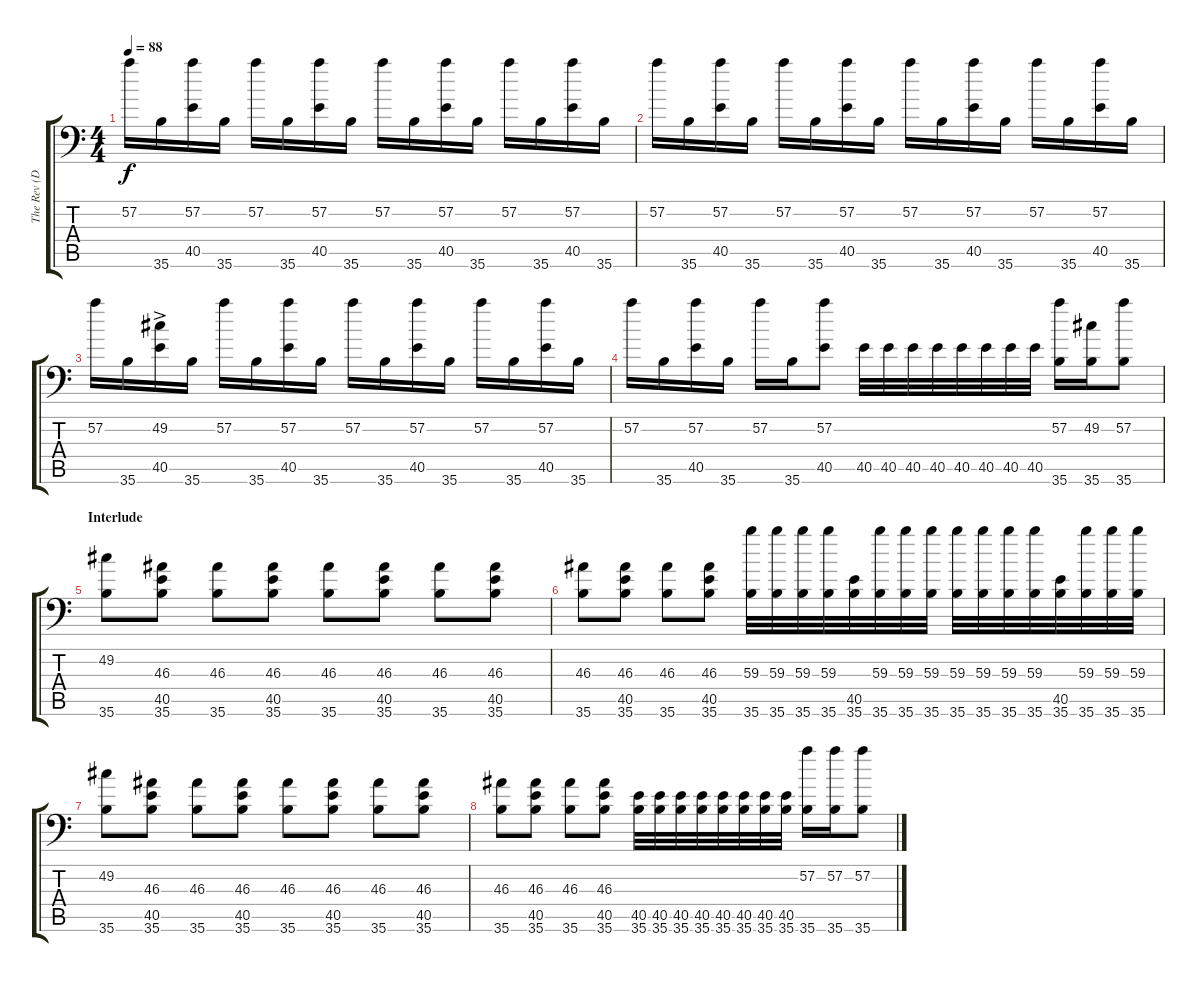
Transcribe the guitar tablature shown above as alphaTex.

\track ("The Rev (Drums)" "The Rev (D") {instrument acousticgrandpiano}
\staff {score tabs}
\tuning (C-1 C-1 C-1 C-1 C-1 C-1) {hide}
\ts (4 4)
\tempo 88
\clef f4
\ks c
57.2.16{dy f} 35.6.16 (57.2 40.5).16 35.6.16 57.2.16 35.6.16 (57.2 40.5).16 35.6.16 57.2.16 35.6.16 (57.2 40.5).16 35.6.16 57.2.16 35.6.16 (57.2 40.5).16 35.6.16 |
57.2.16 35.6.16 (57.2 40.5).16 35.6.16 57.2.16 35.6.16 (57.2 40.5).16 35.6.16 57.2.16 35.6.16 (57.2 40.5).16 35.6.16 57.2.16 35.6.16 (57.2 40.5).16 35.6.16 |
57.2.16 35.6.16 (49.2{ac} 40.5).16 35.6.16 57.2.16 35.6.16 (57.2 40.5).16 35.6.16 57.2.16 35.6.16 (57.2 40.5).16 35.6.16 57.2.16 35.6.16 (57.2 40.5).16 35.6.16 |
57.2.16 35.6.16 (57.2 40.5).16 35.6.16 57.2.16 35.6.16 (57.2 40.5).8 40.5.32 40.5.32 40.5.32 40.5.32 40.5.32 40.5.32 40.5.32 40.5.32 (57.2 35.6).16 (49.2 35.6).16 (57.2 35.6).8 |
\section ("" "Interlude")
(49.2 35.6).8 (46.3 40.5 35.6).8 (46.3 35.6).8 (46.3 40.5 35.6).8 (46.3 35.6).8 (46.3 40.5 35.6).8 (46.3 35.6).8 (46.3 40.5 35.6).8 |
(46.3 35.6).8 (46.3 40.5 35.6).8 (46.3 35.6).8 (46.3 40.5 35.6).8 (59.3 35.6).32 (59.3 35.6).32 (59.3 35.6).32 (59.3 35.6).32 (40.5 35.6).32 (59.3 35.6).32 (59.3 35.6).32 (59.3 35.6).32 (59.3 35.6).32 (59.3 35.6).32 (59.3 35.6).32 (59.3 35.6).32 (40.5 35.6).32 (59.3 35.6).32 (59.3 35.6).32 (59.3 35.6).32 |
(49.2 35.6).8 (46.3 40.5 35.6).8 (46.3 35.6).8 (46.3 40.5 35.6).8 (46.3 35.6).8 (46.3 40.5 35.6).8 (46.3 35.6).8 (46.3 40.5 35.6).8 |
(46.3 35.6).8 (46.3 40.5 35.6).8 (46.3 35.6).8 (46.3 40.5 35.6).8 (40.5 35.6).32 (40.5 35.6).32 (40.5 35.6).32 (40.5 35.6).32 (40.5 35.6).32 (40.5 35.6).32 (40.5 35.6).32 (40.5 35.6).32 (57.2 35.6).16 (57.2 35.6).16 (57.2 35.6).8
